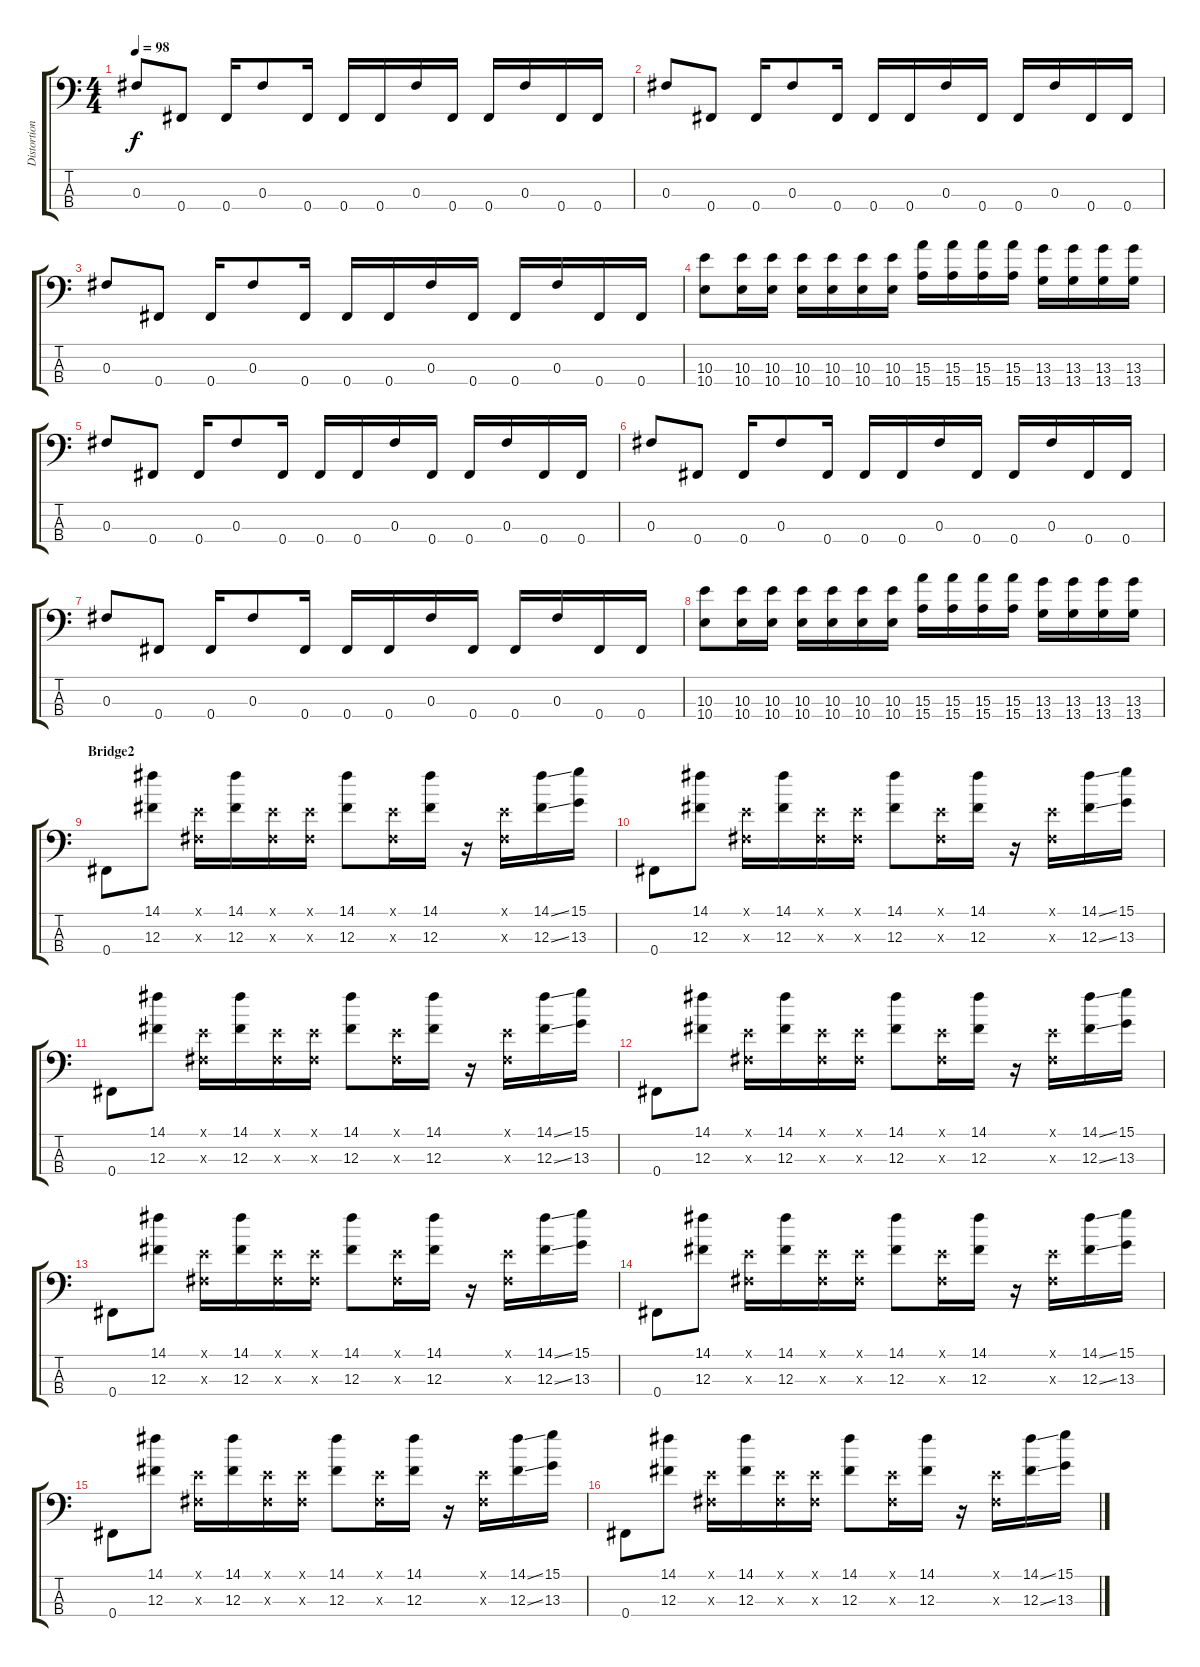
\track ("Distortion Guitar1" "Distortion") {instrument distortionguitar}
\staff {score tabs}
\tuning (E3 B2 Gb2 Gb1) {hide}
\ts (4 4)
\tempo 98
\clef f4
\ks c
0.3.8{dy f} 0.4.8 0.4.16 0.3.8 0.4.16 0.4.16 0.4.16 0.3.16 0.4.16 0.4.16 0.3.16 0.4.16 0.4.16 |
0.3.8 0.4.8 0.4.16 0.3.8 0.4.16 0.4.16 0.4.16 0.3.16 0.4.16 0.4.16 0.3.16 0.4.16 0.4.16 |
0.3.8 0.4.8 0.4.16 0.3.8 0.4.16 0.4.16 0.4.16 0.3.16 0.4.16 0.4.16 0.3.16 0.4.16 0.4.16 |
(10.3 10.4).8 (10.3 10.4).16 (10.3 10.4).16 (10.3 10.4).16 (10.3 10.4).16 (10.3 10.4).16 (10.3 10.4).16 (15.3 15.4).16 (15.3 15.4).16 (15.3 15.4).16 (15.3 15.4).16 (13.3 13.4).16 (13.3 13.4).16 (13.3 13.4).16 (13.3 13.4).16 |
0.3.8 0.4.8 0.4.16 0.3.8 0.4.16 0.4.16 0.4.16 0.3.16 0.4.16 0.4.16 0.3.16 0.4.16 0.4.16 |
0.3.8 0.4.8 0.4.16 0.3.8 0.4.16 0.4.16 0.4.16 0.3.16 0.4.16 0.4.16 0.3.16 0.4.16 0.4.16 |
0.3.8 0.4.8 0.4.16 0.3.8 0.4.16 0.4.16 0.4.16 0.3.16 0.4.16 0.4.16 0.3.16 0.4.16 0.4.16 |
(10.3 10.4).8 (10.3 10.4).16 (10.3 10.4).16 (10.3 10.4).16 (10.3 10.4).16 (10.3 10.4).16 (10.3 10.4).16 (15.3 15.4).16 (15.3 15.4).16 (15.3 15.4).16 (15.3 15.4).16 (13.3 13.4).16 (13.3 13.4).16 (13.3 13.4).16 (13.3 13.4).16 |
\section ("" "Bridge2")
0.4.8 (14.1 12.3).8 (0.1{x} 0.3{x}).16 (14.1 12.3).16 (0.1{x} 0.3{x}).16 (0.1{x} 0.3{x}).16 (14.1 12.3).8 (0.1{x} 0.3{x}).16 (14.1 12.3).16 r.16 (0.1{x} 0.3{x}).16 (14.1{ss} 12.3{ss}).16 (15.1 13.3).16 |
0.4.8 (14.1 12.3).8 (0.1{x} 0.3{x}).16 (14.1 12.3).16 (0.1{x} 0.3{x}).16 (0.1{x} 0.3{x}).16 (14.1 12.3).8 (0.1{x} 0.3{x}).16 (14.1 12.3).16 r.16 (0.1{x} 0.3{x}).16 (14.1{ss} 12.3{ss}).16 (15.1 13.3).16 |
0.4.8 (14.1 12.3).8 (0.1{x} 0.3{x}).16 (14.1 12.3).16 (0.1{x} 0.3{x}).16 (0.1{x} 0.3{x}).16 (14.1 12.3).8 (0.1{x} 0.3{x}).16 (14.1 12.3).16 r.16 (0.1{x} 0.3{x}).16 (14.1{ss} 12.3{ss}).16 (15.1 13.3).16 |
0.4.8 (14.1 12.3).8 (0.1{x} 0.3{x}).16 (14.1 12.3).16 (0.1{x} 0.3{x}).16 (0.1{x} 0.3{x}).16 (14.1 12.3).8 (0.1{x} 0.3{x}).16 (14.1 12.3).16 r.16 (0.1{x} 0.3{x}).16 (14.1{ss} 12.3{ss}).16 (15.1 13.3).16 |
0.4.8 (14.1 12.3).8 (0.1{x} 0.3{x}).16 (14.1 12.3).16 (0.1{x} 0.3{x}).16 (0.1{x} 0.3{x}).16 (14.1 12.3).8 (0.1{x} 0.3{x}).16 (14.1 12.3).16 r.16 (0.1{x} 0.3{x}).16 (14.1{ss} 12.3{ss}).16 (15.1 13.3).16 |
0.4.8 (14.1 12.3).8 (0.1{x} 0.3{x}).16 (14.1 12.3).16 (0.1{x} 0.3{x}).16 (0.1{x} 0.3{x}).16 (14.1 12.3).8 (0.1{x} 0.3{x}).16 (14.1 12.3).16 r.16 (0.1{x} 0.3{x}).16 (14.1{ss} 12.3{ss}).16 (15.1 13.3).16 |
0.4.8 (14.1 12.3).8 (0.1{x} 0.3{x}).16 (14.1 12.3).16 (0.1{x} 0.3{x}).16 (0.1{x} 0.3{x}).16 (14.1 12.3).8 (0.1{x} 0.3{x}).16 (14.1 12.3).16 r.16 (0.1{x} 0.3{x}).16 (14.1{ss} 12.3{ss}).16 (15.1 13.3).16 |
0.4.8 (14.1 12.3).8 (0.1{x} 0.3{x}).16 (14.1 12.3).16 (0.1{x} 0.3{x}).16 (0.1{x} 0.3{x}).16 (14.1 12.3).8 (0.1{x} 0.3{x}).16 (14.1 12.3).16 r.16 (0.1{x} 0.3{x}).16 (14.1{ss} 12.3{ss}).16 (15.1 13.3).16
